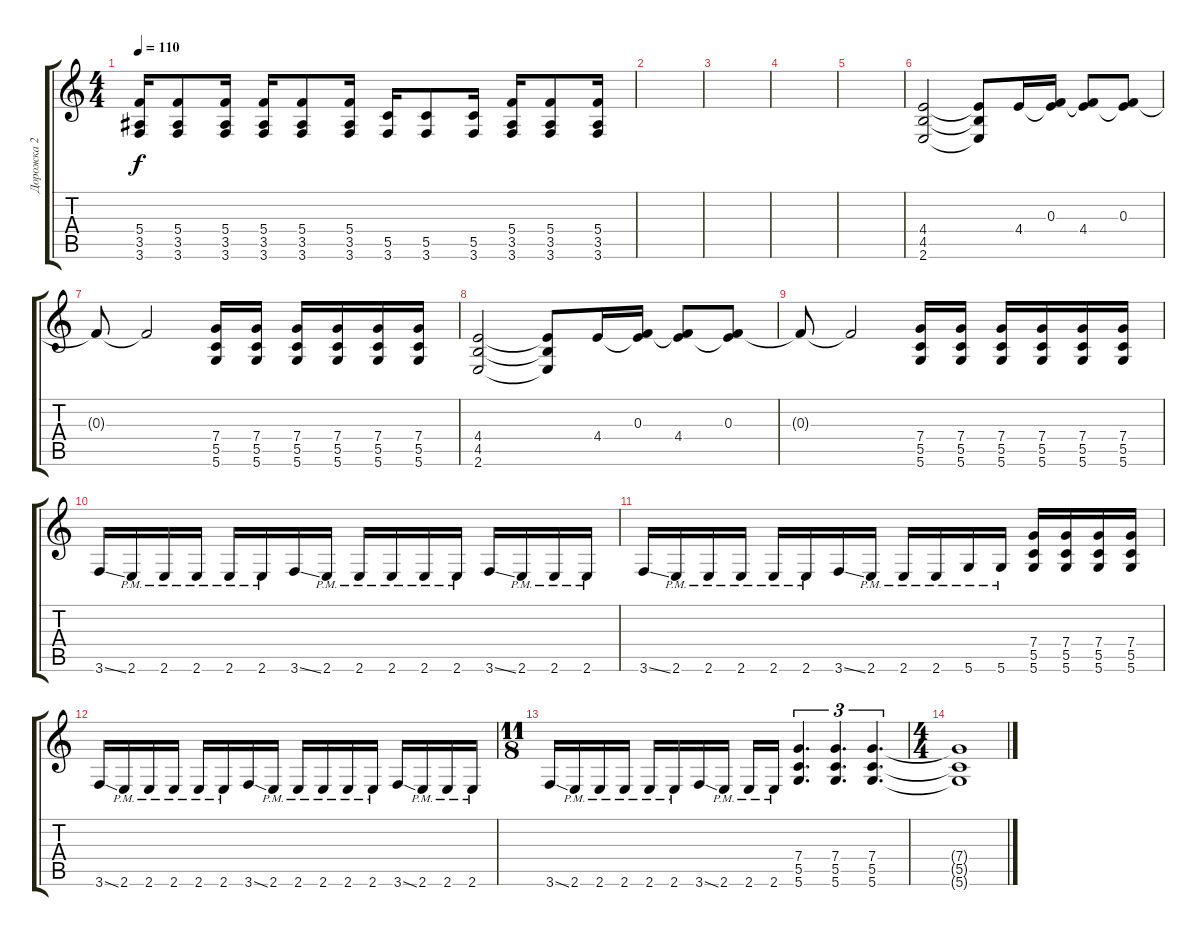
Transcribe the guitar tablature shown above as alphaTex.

\track ("Дорожка 2" "Дорожка 2") {instrument distortionguitar}
\staff {score tabs}
\tuning (D4 A3 F3 C3 G2 D2) {hide}
\ts (4 4)
\tempo 110
\clef g2
\ks c
(5.4 3.5 3.6).16{dy f} (5.4 3.5 3.6).8 (5.4 3.5 3.6).16 (5.4 3.5 3.6).16 (5.4 3.5 3.6).8 (5.4 3.5 3.6).16 (5.5 3.6).16 (5.5 3.6).8 (5.5 3.6).16 (5.4 3.5 3.6).16 (5.4 3.5 3.6).8 (5.4 3.5 3.6).16 |
|
|
|
|
(4.4 4.5 2.6).2 (4.4{t} 4.5{t} 2.6{t}).8 4.4.16 (0.3 4.4{t}).16 (0.3{t} 4.4).8 (0.3 4.4{t}).8 |
0.3{t}.8 0.3{t}.2 (7.4 5.5 5.6).16 (7.4 5.5 5.6).16 (7.4 5.5 5.6).16 (7.4 5.5 5.6).16 (7.4 5.5 5.6).16 (7.4 5.5 5.6).16 |
(4.4 4.5 2.6).2 (4.4{t} 4.5{t} 2.6{t}).8 4.4.16 (0.3 4.4{t}).16 (0.3{t} 4.4).8 (0.3 4.4{t}).8 |
0.3{t}.8 0.3{t}.2 (7.4 5.5 5.6).16 (7.4 5.5 5.6).16 (7.4 5.5 5.6).16 (7.4 5.5 5.6).16 (7.4 5.5 5.6).16 (7.4 5.5 5.6).16 |
3.6{ss}.16 2.6{pm}.16 2.6{pm}.16 2.6{pm}.16 2.6{pm}.16 2.6{pm}.16 3.6{ss}.16 2.6{pm}.16 2.6{pm}.16 2.6{pm}.16 2.6{pm}.16 2.6{pm}.16 3.6{ss}.16 2.6{pm}.16 2.6{pm}.16 2.6{pm}.16 |
3.6{ss}.16 2.6{pm}.16 2.6{pm}.16 2.6{pm}.16 2.6{pm}.16 2.6{pm}.16 3.6{ss}.16 2.6{pm}.16 2.6{pm}.16 2.6{pm}.16 5.6{pm}.16 5.6{pm}.16 (7.4 5.5 5.6).16 (7.4 5.5 5.6).16 (7.4 5.5 5.6).16 (7.4 5.5 5.6).16 |
3.6{ss}.16 2.6{pm}.16 2.6{pm}.16 2.6{pm}.16 2.6{pm}.16 2.6{pm}.16 3.6{ss}.16 2.6{pm}.16 2.6{pm}.16 2.6{pm}.16 2.6{pm}.16 2.6{pm}.16 3.6{ss}.16 2.6{pm}.16 2.6{pm}.16 2.6{pm}.16 |
\ts (11 8)
3.6{ss}.16 2.6{pm}.16 2.6{pm}.16 2.6{pm}.16 2.6{pm}.16 2.6{pm}.16 3.6{ss}.16 2.6{pm}.16 2.6{pm}.16 2.6{pm}.16 (7.4 5.5 5.6).4{d tu (3 2)} (7.4 5.5 5.6).4{d tu (3 2)} (7.4 5.5 5.6).4{d tu (3 2)} |
\ts (4 4)
(7.4{t} 5.5{t} 5.6{t}).1
